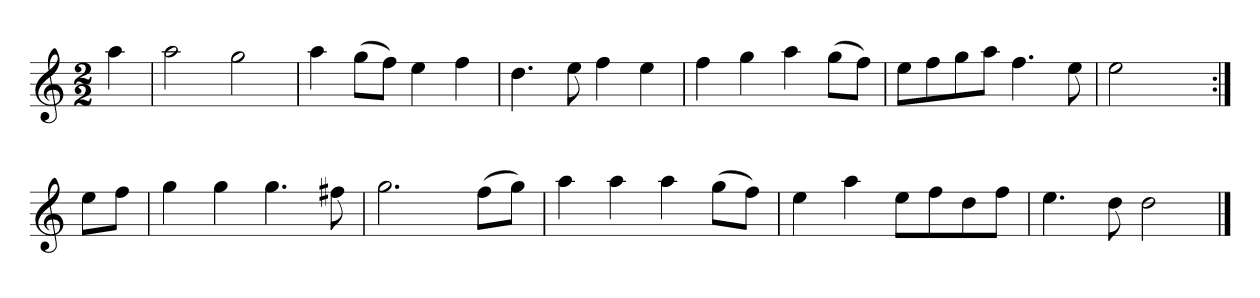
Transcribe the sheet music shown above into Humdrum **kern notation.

**kern
*part1
*staff1
*clefG2
*k[]
*D:dor
*M2/2
*MM120
=
4aa
=1
2aa
2gg
=2
4aa
(8gg\L
8ff\J)
4ee
4ff
=3
4.dd
8ee
4ff
4ee
=4
4ff
4gg
4aa
(8gg\L
8ff\J)
=5
8ee\L
8ff\
8gg\
8aa\J
4.ff
8ee
=6
2ee
4ryy
=:|!
8ee\L
8ff\J
=7
4gg
4gg
4.gg
8ff#X
=8
2.gg
(8ff\L
8gg\J)
=9
4aa
4aa
4aa
(8gg\L
8ff\J)
=10
4ee
4aa
8ee\L
8ff\
8dd\
8ff\J
=11
4.ee
8dd
2dd
==
*-
